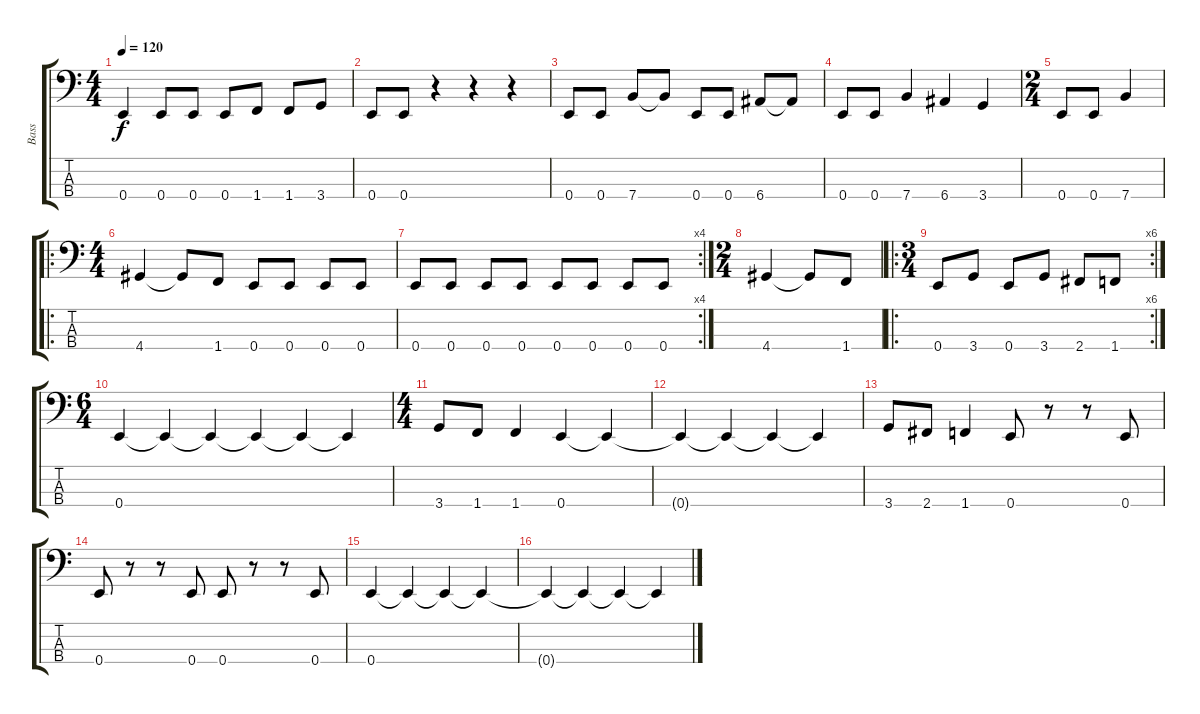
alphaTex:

\track ("Bass" "Bass") {instrument electricbassfinger}
\staff {score tabs}
\tuning (G2 D2 A1 E1) {hide}
\ts (4 4)
\tempo 120
\clef f4
\ks c
0.4.4{dy f} 0.4.8 0.4.8 0.4.8 1.4.8 1.4.8 3.4.8 |
0.4.8 0.4.8 r.4 r.4 r.4 |
0.4.8 0.4.8 7.4.8 7.4{t}.8 0.4.8 0.4.8 6.4.8 6.4{t}.8 |
0.4.8 0.4.8 7.4.4 6.4.4 3.4.4 |
\ts (2 4)
0.4.8 0.4.8 7.4.4 |
\ro
\ts (4 4)
4.4.4 4.4{t}.8 1.4.8 0.4.8 0.4.8 0.4.8 0.4.8 |
\rc 4
0.4.8 0.4.8 0.4.8 0.4.8 0.4.8 0.4.8 0.4.8 0.4.8 |
\ts (2 4)
4.4.4 4.4{t}.8 1.4.8 |
\ro
\rc 6
\ts (3 4)
0.4.8 3.4.8 0.4.8 3.4.8 2.4.8 1.4.8 |
\ts (6 4)
0.4.4 0.4{t}.4 0.4{t}.4 0.4{t}.4 0.4{t}.4 0.4{t}.4 |
\ts (4 4)
3.4.8 1.4.8 1.4.4 0.4.4 0.4{t}.4 |
0.4{t}.4 0.4{t}.4 0.4{t}.4 0.4{t}.4 |
3.4.8 2.4.8 1.4.4 0.4.8 r.8 r.8 0.4.8 |
0.4.8 r.8 r.8 0.4.8 0.4.8 r.8 r.8 0.4.8 |
0.4.4 0.4{t}.4 0.4{t}.4 0.4{t}.4 |
0.4{t}.4 0.4{t}.4 0.4{t}.4 0.4{t}.4
